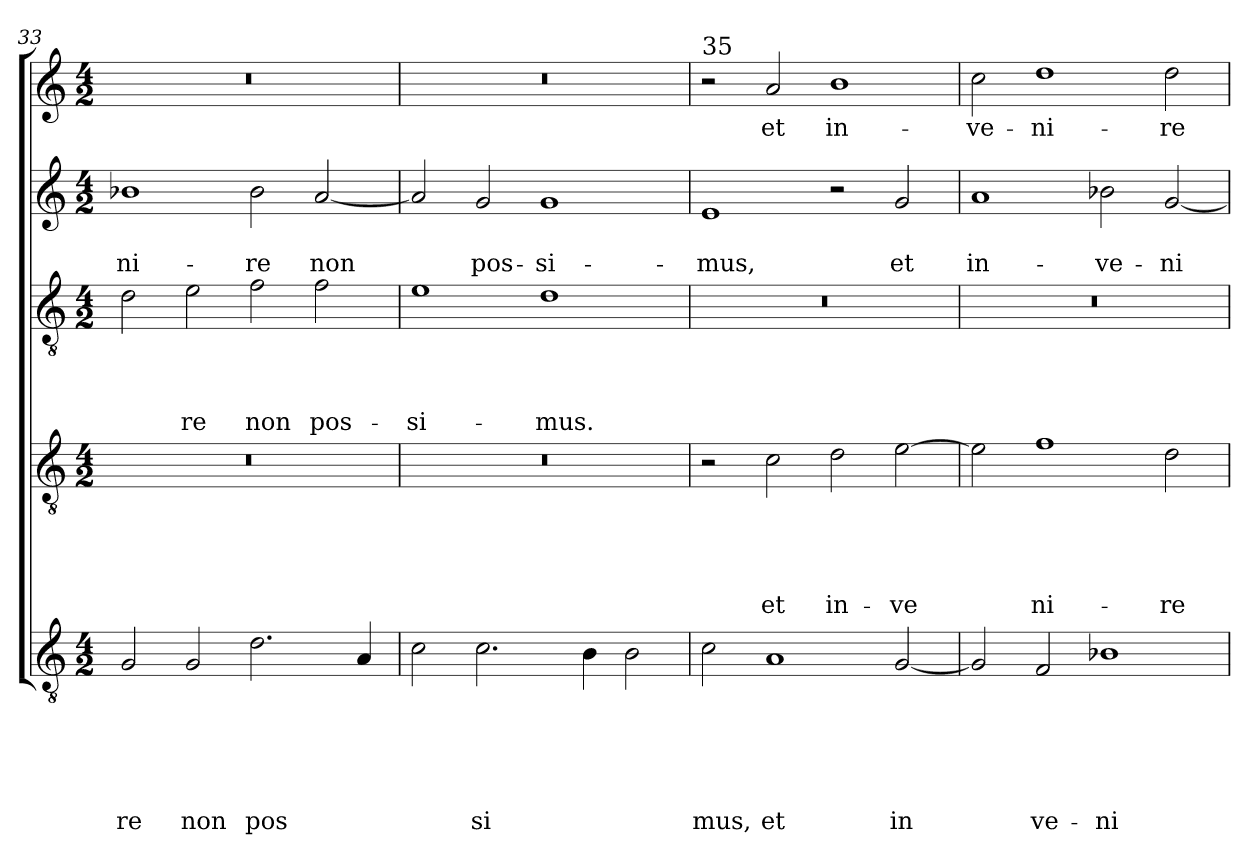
**kern	**text	**text	**text	**text	**text	**text	**kern	**text	**text	**text	**text	**text	**kern	**text	**text	**text	**text	**kern	**text	**text	**kern	**text
*part5	*part5	*part5	*part5	*part5	*part5	*part5	*part4	*part4	*part4	*part4	*part4	*part4	*part3	*part3	*part3	*part3	*part3	*part2	*part2	*part2	*part1	*part1
*staff5	*staff5	*staff5	*staff5	*staff5	*staff5	*staff5	*staff4	*staff4	*staff4	*staff4	*staff4	*staff4	*staff3	*staff3	*staff3	*staff3	*staff3	*staff2	*staff2	*staff2	*staff1	*staff1
*clefGv2	*	*	*	*	*	*	*clefGv2	*	*	*	*	*	*clefGv2	*	*	*	*	*clefG2	*	*	*clefG2	*
*k[]	*	*	*	*	*	*	*k[]	*	*	*	*	*	*k[]	*	*	*	*	*k[]	*	*	*k[]	*
*C:	*	*	*	*	*	*	*C:	*	*	*	*	*	*C:	*	*	*	*	*C:	*	*	*C:	*
*M4/2	*	*	*	*	*	*	*M4/2	*	*	*	*	*	*M4/2	*	*	*	*	*M4/2	*	*	*M4/2	*
=33	=33	=33	=33	=33	=33	=33	=33	=33	=33	=33	=33	=33	=33	=33	=33	=33	=33	=33	=33	=33	=33	=33
!	!	!	!	!	!	!LO:LY:b	!	!	!	!	!	!	!	!	!	!	!LO:LY:b	!	!	!LO:LY:b	!	!
2G/	.	.	.	.	.	-re	0r	.	.	.	.	.	2d\	.	.	.	­	1b-X	.	-ni-	0r	.
!	!	!	!	!	!	!LO:LY:b	!	!	!	!	!	!	!	!	!	!	!LO:LY:b	!	!	!	!	!
2G/	.	.	.	.	.	non	.	.	.	.	.	.	2e\	.	.	.	re	.	.	.	.	.
!	!	!	!	!	!	!LO:LY:b	!	!	!	!	!	!	!	!	!	!	!LO:LY:b	!	!	!LO:LY:b	!	!
2.d\	.	.	.	.	.	pos	.	.	.	.	.	.	2f\	.	.	.	non	2b-\	.	-re	.	.
!	!	!	!	!	!	!	!	!	!	!	!	!	!	!	!	!	!LO:LY:b	!	!	!LO:LY:b	!	!
.	.	.	.	.	.	.	.	.	.	.	.	.	2f\	.	.	.	pos-	[2a/	.	non	.	.
!	!	!	!	!	!	!LO:LY:b	!	!	!	!	!	!	!	!	!	!	!	!	!	!	!	!
4A/	.	.	.	.	.	­	.	.	.	.	.	.	.	.	.	.	.	.	.	.	.	.
=34	=34	=34	=34	=34	=34	=34	=34	=34	=34	=34	=34	=34	=34	=34	=34	=34	=34	=34	=34	=34	=34	=34
!	!	!	!	!	!	!LO:LY:b	!	!	!	!	!	!	!	!	!	!	!LO:LY:b	!	!	!	!	!
2c\	.	.	.	.	.	­	0r	.	.	.	.	.	1e	.	.	.	-si-	2a/]	.	.	0r	.
!	!	!	!	!	!	!LO:LY:b	!	!	!	!	!	!	!	!	!	!	!	!	!	!LO:LY:b	!	!
2.c\	.	.	.	.	.	si	.	.	.	.	.	.	.	.	.	.	.	2g/	.	pos-	.	.
!	!	!	!	!	!	!	!	!	!	!	!	!	!	!	!	!	!LO:LY:b	!	!	!LO:LY:b	!	!
.	.	.	.	.	.	.	.	.	.	.	.	.	1d	.	.	.	-mus.	1g	.	-si-	.	.
4B\	.	.	.	.	.	.	.	.	.	.	.	.	.	.	.	.	.	.	.	.	.	.
!	!	!	!	!	!	!LO:LY:b	!	!	!	!	!	!	!	!	!	!	!	!	!	!	!	!
2B\	.	.	.	.	.	­	.	.	.	.	.	.	.	.	.	.	.	.	.	.	.	.
!!LO:LB:g=z
=35	=35	=35	=35	=35	=35	=35	=35	=35	=35	=35	=35	=35	=35	=35	=35	=35	=35	=35	=35	=35	=35	=35
!	!	!	!	!	!	!	!	!	!	!	!	!	!	!	!	!	!	!	!	!	!LO:TX:a:t=35	!
!	!	!	!	!	!	!LO:LY:b	!	!	!	!	!	!	!	!	!	!	!	!	!	!LO:LY:b	!	!
2c\	.	.	.	.	.	­mus,	2r	.	.	.	.	.	0r	.	.	.	.	1e	.	-­mus,	2r	.
!	!	!	!	!	!	!LO:LY:b	!	!	!	!	!	!LO:LY:b	!	!	!	!	!	!	!	!	!	!LO:LY:b
1A	.	.	.	.	.	et	2c\	.	.	.	.	et	.	.	.	.	.	.	.	.	2a/	et
!	!	!	!	!	!	!	!	!	!	!	!	!LO:LY:b	!	!	!	!	!	!	!	!	!	!LO:LY:b
.	.	.	.	.	.	.	2d\	.	.	.	.	in-	.	.	.	.	.	2r	.	.	1b	in-
!	!	!	!	!	!	!LO:LY:b	!	!	!	!	!	!LO:LY:b	!	!	!	!	!	!	!	!LO:LY:b	!	!
[2G/	.	.	.	.	.	in	[2e\	.	.	.	.	-ve	.	.	.	.	.	2g/	.	et	.	.
=36	=36	=36	=36	=36	=36	=36	=36	=36	=36	=36	=36	=36	=36	=36	=36	=36	=36	=36	=36	=36	=36	=36
!	!	!	!	!	!	!LO:LY:b	!	!	!	!	!	!LO:LY:b	!	!	!	!	!	!	!	!LO:LY:b	!	!LO:LY:b
2G/]	.	.	.	.	.	­	2e\]	.	.	.	.	­	0r	.	.	.	.	1a	.	in-	2cc\	-ve-
!	!	!	!	!	!	!LO:LY:b	!	!	!	!	!	!LO:LY:b	!	!	!	!	!	!	!	!	!	!LO:LY:b
2F/	.	.	.	.	.	ve-	1f	.	.	.	.	ni-	.	.	.	.	.	.	.	.	1dd	-ni-
!	!	!	!	!	!	!LO:LY:b	!	!	!	!	!	!	!	!	!	!	!	!	!	!LO:LY:b	!	!
1B-X	.	.	.	.	.	-ni-	.	.	.	.	.	.	.	.	.	.	.	2b-X\	.	-ve-	.	.
!	!	!	!	!	!	!	!	!	!	!	!	!LO:LY:b	!	!	!	!	!	!	!	!LO:LY:b	!	!LO:LY:b
.	.	.	.	.	.	.	2d\	.	.	.	.	-re	.	.	.	.	.	[2g/	.	-ni	2dd\	-re
=	=	=	=	=	=	=	=	=	=	=	=	=	=	=	=	=	=	=	=	=	=	=
*-	*-	*-	*-	*-	*-	*-	*-	*-	*-	*-	*-	*-	*-	*-	*-	*-	*-	*-	*-	*-	*-	*-
